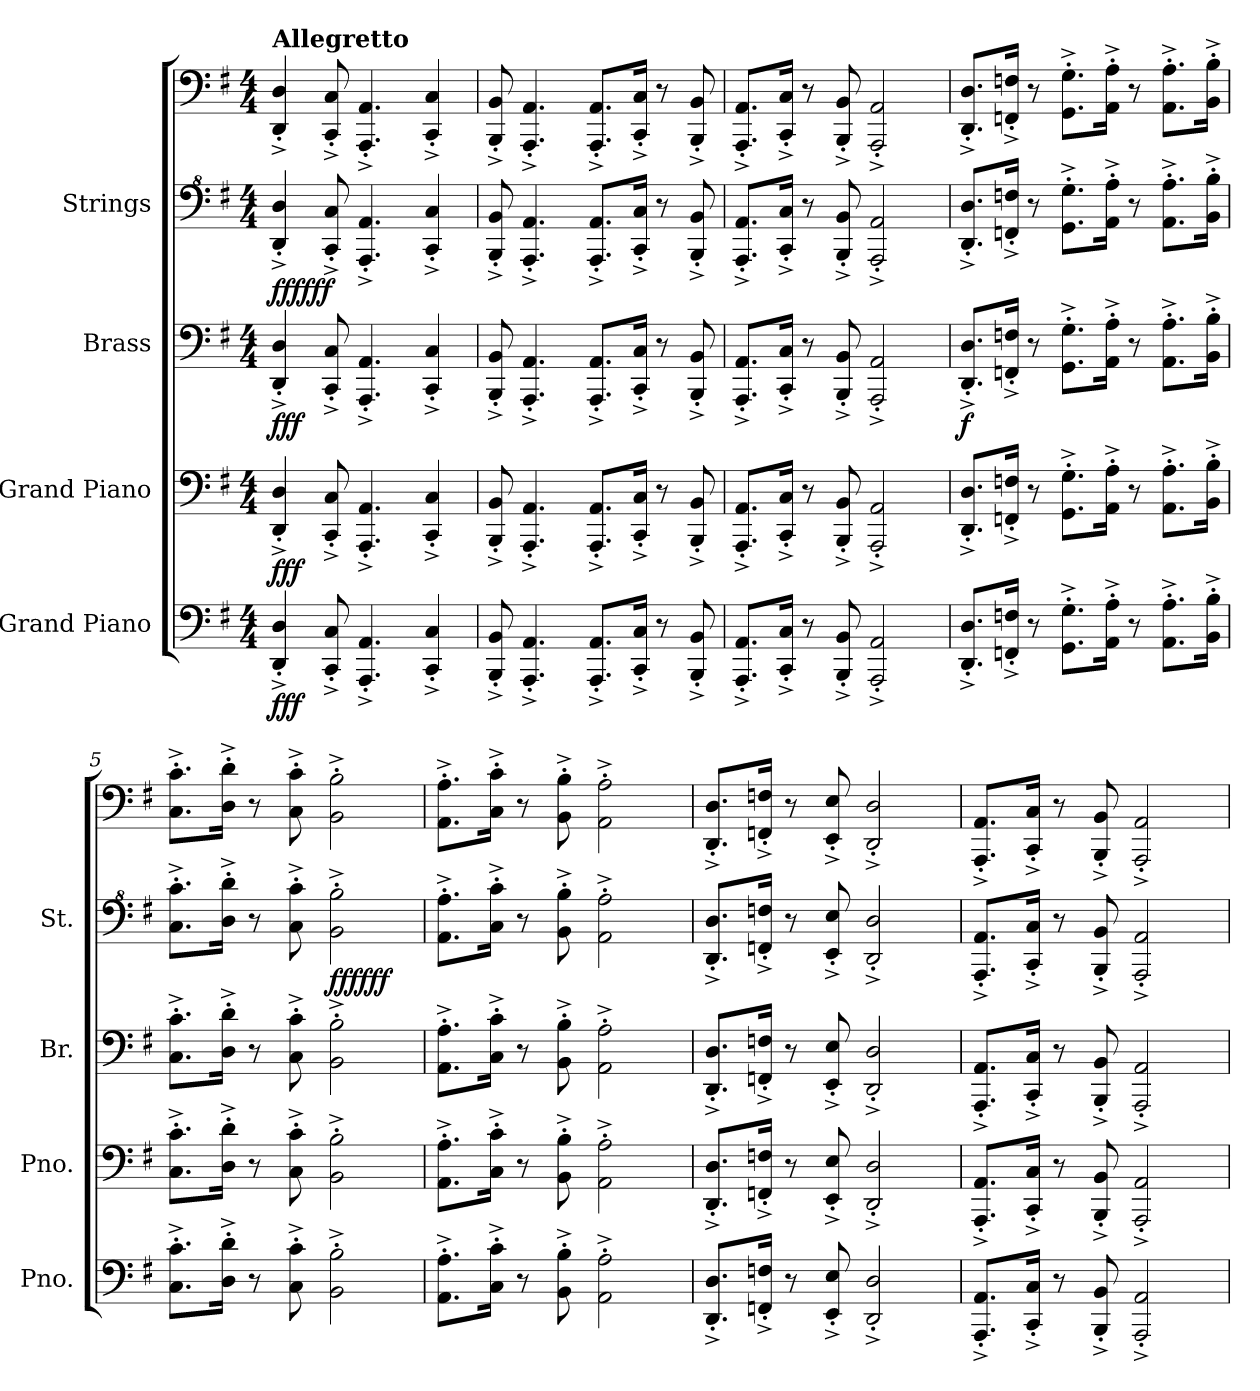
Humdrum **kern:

**kern	**dynam	**kern	**dynam	**kern	**dynam	**kern	**kern	**dynam
*part4	*part4	*part3	*part3	*part2	*part2	*part1	*part1	*part1
*staff5	*staff5	*staff4	*staff4	*staff3	*staff3	*staff2	*staff1	*staff1/2
*I"Grand Piano	*	*I"Grand Piano	*	*I"Brass	*	*I"Strings	*	*
*I'Pno.	*	*I'Pno.	*	*I'Br.	*	*I'St.	*	*
*clefF4	*	*clefF4	*	*clefF4	*	*clefF^4	*clefF4	*
*k[f#]	*	*k[f#]	*	*k[f#]	*	*k[f#]	*k[f#]	*
*M4/4	*	*M4/4	*	*M4/4	*	*M4/4	*M4/4	*
=1	=1	=1	=1	=1	=1	=1	=1	=1
!	!	!	!	!	!	!	!LO:TX:a:B:t=Allegretto	!
!	!LO:DY:b	!	!LO:DY:b	!	!LO:DY:b	!	!	!LO:DY:b=2
!	!	!	!	!	!	!	!	!LO:DY:n=1:b
4DD/'^ 4D/'^	fff	4DD/'^ 4D/'^	fff	4DD/'^ 4D/'^	fff	4D/'^ 4d/'^	4DD/'^ 4D/'^	fff fff
8CC/'^ 8C/'^	.	8CC/'^ 8C/'^	.	8CC/'^ 8C/'^	.	8C/'^ 8c/'^	8CC/'^ 8C/'^	.
4.AAA/'^ 4.AA/'^	.	4.AAA/'^ 4.AA/'^	.	4.AAA/'^ 4.AA/'^	.	4.AA/'^ 4.A/'^	4.AAA/'^ 4.AA/'^	.
4CC/'^ 4C/'^	.	4CC/'^ 4C/'^	.	4CC/'^ 4C/'^	.	4C/'^ 4c/'^	4CC/'^ 4C/'^	.
=2	=2	=2	=2	=2	=2	=2	=2	=2
8BBB/'^ 8BB/'^	.	8BBB/'^ 8BB/'^	.	8BBB/'^ 8BB/'^	.	8BB/'^ 8B/'^	8BBB/'^ 8BB/'^	.
4.AAA/'^ 4.AA/'^	.	4.AAA/'^ 4.AA/'^	.	4.AAA/'^ 4.AA/'^	.	4.AA/'^ 4.A/'^	4.AAA/'^ 4.AA/'^	.
8.AAA/'^ 8.AA/'^L	.	8.AAA/'^ 8.AA/'^L	.	8.AAA/'^ 8.AA/'^L	.	8.AA/'^ 8.A/'^L	8.AAA/'^ 8.AA/'^L	.
16CC/'^ 16C/'^Jk	.	16CC/'^ 16C/'^Jk	.	16CC/'^ 16C/'^Jk	.	16C/'^ 16c/'^Jk	16CC/'^ 16C/'^Jk	.
8r	.	8r	.	8r	.	8r	8r	.
8BBB/'^ 8BB/'^	.	8BBB/'^ 8BB/'^	.	8BBB/'^ 8BB/'^	.	8BB/'^ 8B/'^	8BBB/'^ 8BB/'^	.
=3	=3	=3	=3	=3	=3	=3	=3	=3
8.AAA/'^ 8.AA/'^L	.	8.AAA/'^ 8.AA/'^L	.	8.AAA/'^ 8.AA/'^L	.	8.AA/'^ 8.A/'^L	8.AAA/'^ 8.AA/'^L	.
16CC/'^ 16C/'^Jk	.	16CC/'^ 16C/'^Jk	.	16CC/'^ 16C/'^Jk	.	16C/'^ 16c/'^Jk	16CC/'^ 16C/'^Jk	.
8r	.	8r	.	8r	.	8r	8r	.
8BBB/'^ 8BB/'^	.	8BBB/'^ 8BB/'^	.	8BBB/'^ 8BB/'^	.	8BB/'^ 8B/'^	8BBB/'^ 8BB/'^	.
2AAA/'^ 2AA/'^	.	2AAA/'^ 2AA/'^	.	2AAA/'^ 2AA/'^	.	2AA/'^ 2A/'^	2AAA/'^ 2AA/'^	.
=4	=4	=4	=4	=4	=4	=4	=4	=4
!	!	!	!	!	!LO:DY:b	!	!	!
8.DD/'^ 8.D/'^L	.	8.DD/'^ 8.D/'^L	.	8.DD/'^ 8.D/'^L	f	8.D/'^ 8.d/'^L	8.DD/'^ 8.D/'^L	.
16FFn/'^ 16Fn/'^Jk	.	16FFn/'^ 16Fn/'^Jk	.	16FFn/'^ 16Fn/'^Jk	.	16Fn/'^ 16fn/'^Jk	16FFn/'^ 16Fn/'^Jk	.
8r	.	8r	.	8r	.	8r	8r	.
8.GG\'^ 8.G\'^L	.	8.GG\'^ 8.G\'^L	.	8.GG\'^ 8.G\'^L	.	8.G\'^ 8.g\'^L	8.GG\'^ 8.G\'^L	.
16AA\'^ 16A\'^Jk	.	16AA\'^ 16A\'^Jk	.	16AA\'^ 16A\'^Jk	.	16A\'^ 16a\'^Jk	16AA\'^ 16A\'^Jk	.
8r	.	8r	.	8r	.	8r	8r	.
8.AA\'^ 8.A\'^L	.	8.AA\'^ 8.A\'^L	.	8.AA\'^ 8.A\'^L	.	8.A\'^ 8.a\'^L	8.AA\'^ 8.A\'^L	.
16BB\'^ 16B\'^Jk	.	16BB\'^ 16B\'^Jk	.	16BB\'^ 16B\'^Jk	.	16B\'^ 16b\'^Jk	16BB\'^ 16B\'^Jk	.
=5	=5	=5	=5	=5	=5	=5	=5	=5
8.C\'^ 8.c\'^L	.	8.C\'^ 8.c\'^L	.	8.C\'^ 8.c\'^L	.	8.c\'^ 8.cc\'^L	8.C\'^ 8.c\'^L	.
16D\'^ 16d\'^Jk	.	16D\'^ 16d\'^Jk	.	16D\'^ 16d\'^Jk	.	16d\'^ 16dd\'^Jk	16D\'^ 16d\'^Jk	.
8r	.	8r	.	8r	.	8r	8r	.
8C\'^ 8c\'^	.	8C\'^ 8c\'^	.	8C\'^ 8c\'^	.	8c\'^ 8cc\'^	8C\'^ 8c\'^	.
!	!	!	!	!	!	!	!	!LO:DY:b=2
2BB\'^ 2B\'^	.	2BB\'^ 2B\'^	.	2BB\'^ 2B\'^	.	2B\'^ 2b\'^	2BB\'^ 2B\'^	ffffff
!!LO:LB:g=z
=6	=6	=6	=6	=6	=6	=6	=6	=6
8.AA\'^ 8.A\'^L	.	8.AA\'^ 8.A\'^L	.	8.AA\'^ 8.A\'^L	.	8.A\'^ 8.a\'^L	8.AA\'^ 8.A\'^L	.
16C\'^ 16c\'^Jk	.	16C\'^ 16c\'^Jk	.	16C\'^ 16c\'^Jk	.	16c\'^ 16cc\'^Jk	16C\'^ 16c\'^Jk	.
8r	.	8r	.	8r	.	8r	8r	.
8BB\'^ 8B\'^	.	8BB\'^ 8B\'^	.	8BB\'^ 8B\'^	.	8B\'^ 8b\'^	8BB\'^ 8B\'^	.
2AA\'^ 2A\'^	.	2AA\'^ 2A\'^	.	2AA\'^ 2A\'^	.	2A\'^ 2a\'^	2AA\'^ 2A\'^	.
=7	=7	=7	=7	=7	=7	=7	=7	=7
8.DD/'^ 8.D/'^L	.	8.DD/'^ 8.D/'^L	.	8.DD/'^ 8.D/'^L	.	8.D/'^ 8.d/'^L	8.DD/'^ 8.D/'^L	.
16FFn/'^ 16Fn/'^Jk	.	16FFn/'^ 16Fn/'^Jk	.	16FFn/'^ 16Fn/'^Jk	.	16Fn/'^ 16fn/'^Jk	16FFn/'^ 16Fn/'^Jk	.
8r	.	8r	.	8r	.	8r	8r	.
8EE/'^ 8E/'^	.	8EE/'^ 8E/'^	.	8EE/'^ 8E/'^	.	8E/'^ 8e/'^	8EE/'^ 8E/'^	.
2DD/'^ 2D/'^	.	2DD/'^ 2D/'^	.	2DD/'^ 2D/'^	.	2D/'^ 2d/'^	2DD/'^ 2D/'^	.
=8	=8	=8	=8	=8	=8	=8	=8	=8
8.AAA/'^ 8.AA/'^L	.	8.AAA/'^ 8.AA/'^L	.	8.AAA/'^ 8.AA/'^L	.	8.AA/'^ 8.A/'^L	8.AAA/'^ 8.AA/'^L	.
16CC/'^ 16C/'^Jk	.	16CC/'^ 16C/'^Jk	.	16CC/'^ 16C/'^Jk	.	16C/'^ 16c/'^Jk	16CC/'^ 16C/'^Jk	.
8r	.	8r	.	8r	.	8r	8r	.
8BBB/'^ 8BB/'^	.	8BBB/'^ 8BB/'^	.	8BBB/'^ 8BB/'^	.	8BB/'^ 8B/'^	8BBB/'^ 8BB/'^	.
2AAA/'^ 2AA/'^	.	2AAA/'^ 2AA/'^	.	2AAA/'^ 2AA/'^	.	2AA/'^ 2A/'^	2AAA/'^ 2AA/'^	.
=	=	=	=	=	=	=	=	=
*-	*-	*-	*-	*-	*-	*-	*-	*-
